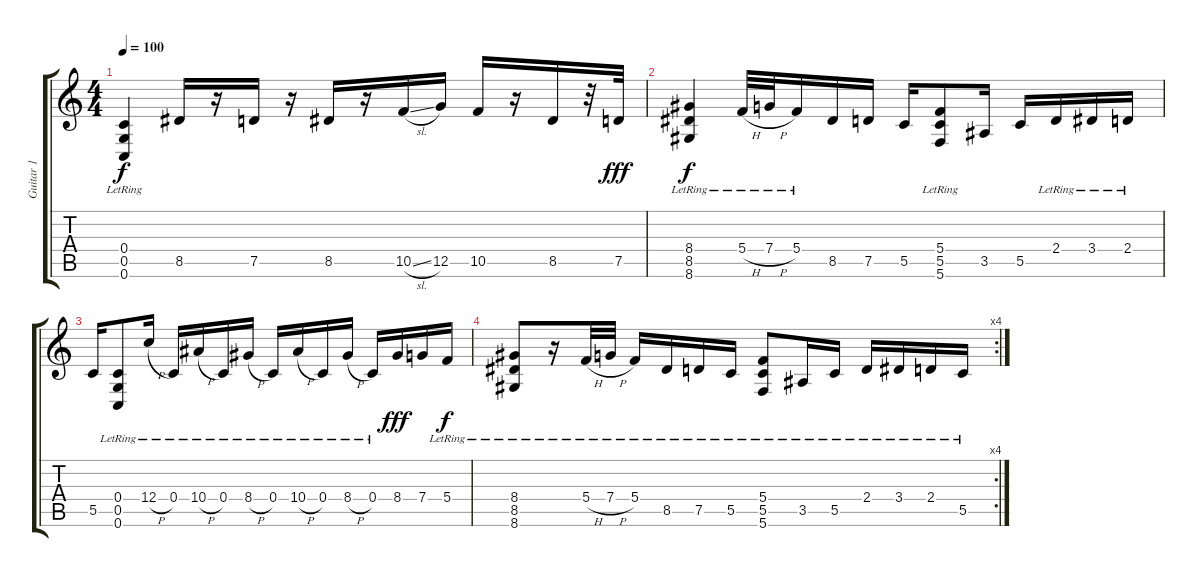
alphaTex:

\track ("Guitar 1" "Guitar 1") {instrument distortionguitar}
\staff {score tabs}
\tuning (D4 A3 F3 C3 G2 C2) {hide}
\ts (4 4)
\tempo 100
\clef g2
\ks c
(0.4{lr} 0.5 0.6{lr}).4{dy f instrument distortionguitar} 8.5.16 r.16 7.5.16 r.16 8.5.16 r.16 10.5{sl}.16 12.5.16 10.5.16 r.16 8.5.16 r.32 7.5.32{dy fff} |
(8.4{lr} 8.5 8.6{lr}).4{dy f} 5.4{h lr}.32 7.4{h lr}.32 5.4{lr}.16 8.5.16 7.5.16 5.5.16 (5.4{lr} 5.5 5.6{lr}).8 3.5.16 5.5.16 2.4{lr}.16 3.4{lr}.16 2.4{lr}.16 |
5.5.16 (0.4{lr} 0.5 0.6{lr}).8 12.4{h lr}.16 0.4{lr}.16 10.4{h lr}.16 0.4{lr}.16 8.4{h lr}.16 0.4{lr}.16 10.4{h lr}.16 0.4{lr}.16 8.4{h lr}.16 0.4{lr}.16 8.4.16{dy fff} 7.4.16 5.4{lr}.16{dy f} |
\rc 4
(8.4{lr} 8.5{lr} 8.6{lr}).8 r.16 5.4{h lr}.32 7.4{h lr}.32 5.4{lr}.16 8.5{lr}.16 7.5{lr}.16 5.5{lr}.16 (5.4{lr} 5.5{lr} 5.6{lr}).8 3.5{lr}.16 5.5{lr}.16 2.4{lr}.16 3.4{lr}.16 2.4{lr}.16 5.5{lr}.16
